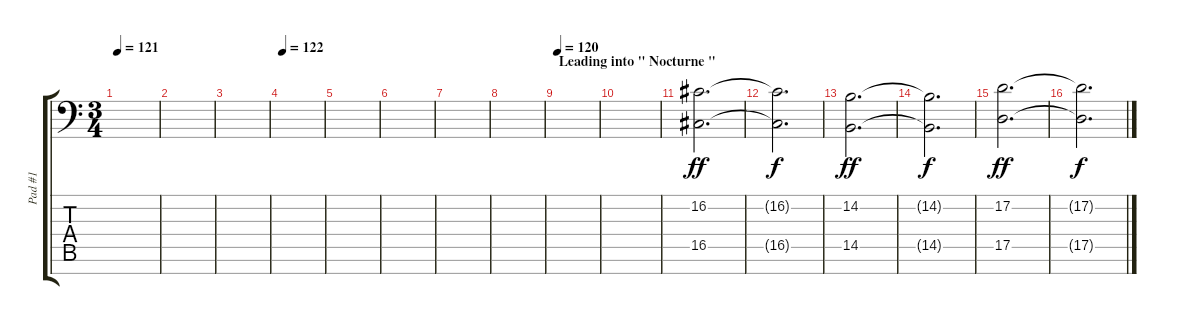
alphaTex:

\track ("Pad #1" "Pad #1") {instrument pad2warm}
\staff {score tabs}
\tuning (D3 A2 E2 D2 A1 E1 A0) {hide}
\ts (3 4)
\tempo 121
\clef f4
\ks c
|
|
|
\tempo 122
|
|
|
|
|
\section ("" "Leading into \" Nocturne \"")
\tempo 120
|
|
(16.2 16.5).2{d dy ff volume 3} |
(16.2{t} 16.5{t}).2{d dy f} |
(14.2 14.5).2{d dy ff} |
(14.2{t} 14.5{t}).2{d dy f} |
(17.2 17.5).2{d dy ff} |
(17.2{t} 17.5{t}).2{d dy f}
